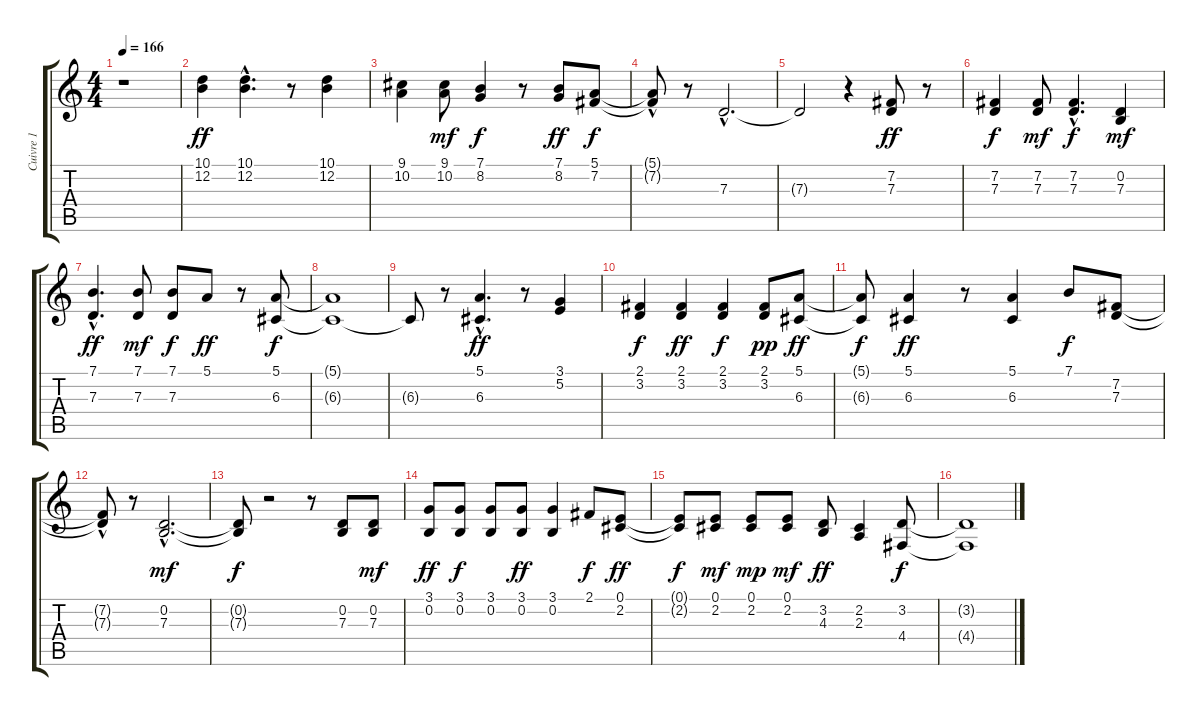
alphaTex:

\track ("Cuivre 1" "Cuivre 1") {instrument frenchhorn}
\staff {score tabs}
\tuning (E4 B3 G3 D3 A2 E2) {hide}
\ts (4 4)
\tempo 166
\clef g2
\ks c
r.1{dy f} |
(10.1 12.2).4{dy ff} (10.1{hac} 12.2{hac}).4{d} r.8 (10.1 12.2).4 |
(9.1 10.2).4 (9.1 10.2).8{dy mf} (7.1 8.2).4{dy f} r.8 (7.1 8.2).8{dy ff} (5.1 7.2).8{dy f} |
(5.1{hac t} 7.2{t}).8 r.8 7.3{hac}.2{d} |
7.3{t}.2 r.4 (7.2 7.3).8{dy ff} r.8 |
(7.2 7.3).4{dy f} (7.2 7.3).8{dy mf} (7.2{hac} 7.3{hac}).4{d dy f} (0.2 7.3).4{dy mf} |
(7.1{hac} 7.3{hac}).4{d dy ff} (7.1 7.3).8{dy mf} (7.1 7.3).8{dy f} 5.1.8{dy ff} r.8 (5.1 6.3).8{dy f} |
(5.1{t} 6.3{t}).1 |
6.3{t}.8 r.8 (5.1{hac} 6.3{hac}).4{d dy ff} r.8 (3.1 5.2).4 |
(2.1 3.2).4{dy f} (2.1 3.2).4{dy ff} (2.1 3.2).4{dy f} (2.1 3.2).8{dy pp} (5.1 6.3).8{dy ff} |
(5.1{t} 6.3{t}).8{dy f} (5.1 6.3).4{dy ff} r.8 (5.1 6.3).4 7.1.8{dy f} (7.2 7.3).8 |
(7.2{t} 7.3{hac t}).8 r.8 (0.2{hac} 7.3{hac}).2{d dy mf} |
(0.2{t} 7.3{t}).8{dy f} r.2 r.8 (0.2 7.3).8 (0.2 7.3).8{dy mf} |
(3.1 0.2).8{dy ff} (3.1 0.2).8{dy f} (3.1 0.2).8 (3.1 0.2).8{dy ff} (3.1 0.2).4 2.1.8{dy f} (0.1 2.2).8{dy ff} |
(0.1{t} 2.2{t}).8{dy f} (0.1 2.2).8{dy mf} (0.1 2.2).8{dy mp} (0.1 2.2).8{dy mf} (3.2 4.3).8{dy ff} (2.2 2.3).4 (3.2 4.4).8{dy f} |
(3.2{t} 4.4{t}).1
